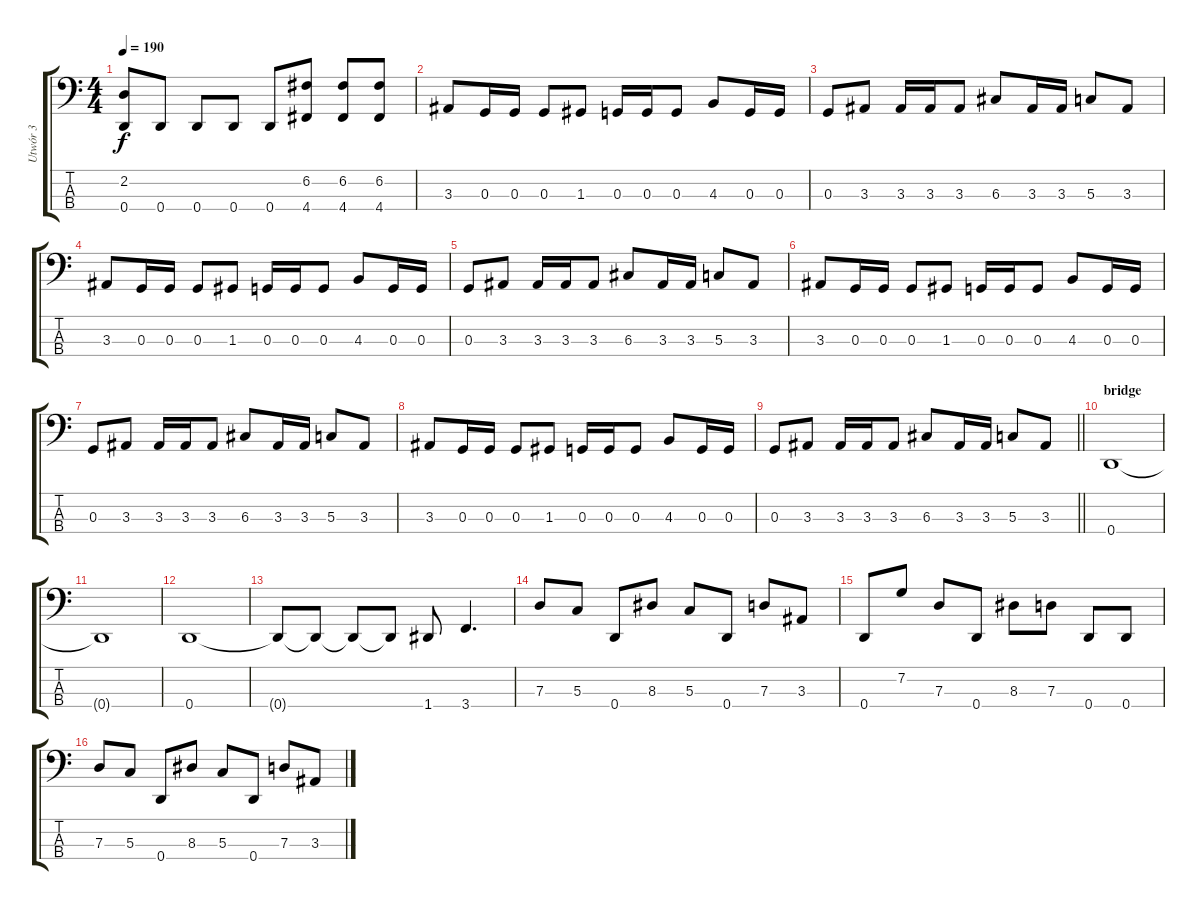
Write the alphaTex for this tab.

\track ("Utwór 3" "Utwór 3") {instrument electricbassfinger}
\staff {score tabs}
\tuning (F2 C2 G1 D1) {hide}
\ts (4 4)
\tempo 190
\clef f4
\ks c
(2.2 0.4).8{dy f} 0.4.8 0.4.8 0.4.8 0.4.8 (6.2 4.4).8 (6.2 4.4).8 (6.2 4.4).8 |
3.3.8 0.3.16 0.3.16 0.3.8 1.3.8 0.3.16 0.3.16 0.3.8 4.3.8 0.3.16 0.3.16 |
0.3.8 3.3.8 3.3.16 3.3.16 3.3.8 6.3.8 3.3.16 3.3.16 5.3.8 3.3.8 |
3.3.8 0.3.16 0.3.16 0.3.8 1.3.8 0.3.16 0.3.16 0.3.8 4.3.8 0.3.16 0.3.16 |
0.3.8 3.3.8 3.3.16 3.3.16 3.3.8 6.3.8 3.3.16 3.3.16 5.3.8 3.3.8 |
3.3.8 0.3.16 0.3.16 0.3.8 1.3.8 0.3.16 0.3.16 0.3.8 4.3.8 0.3.16 0.3.16 |
0.3.8 3.3.8 3.3.16 3.3.16 3.3.8 6.3.8 3.3.16 3.3.16 5.3.8 3.3.8 |
3.3.8 0.3.16 0.3.16 0.3.8 1.3.8 0.3.16 0.3.16 0.3.8 4.3.8 0.3.16 0.3.16 |
\barLineRight lightlight
0.3.8 3.3.8 3.3.16 3.3.16 3.3.8 6.3.8 3.3.16 3.3.16 5.3.8 3.3.8 |
\section ("" "bridge")
0.4.1 |
0.4{t}.1 |
0.4.1 |
0.4{t}.8 0.4{t}.8 0.4{t}.8 0.4{t}.8 1.4.8 3.4.4{d} |
7.3.8 5.3.8 0.4.8 8.3.8 5.3.8 0.4.8 7.3.8 3.3.8 |
0.4.8 7.2.8 7.3.8 0.4.8 8.3.8 7.3.8 0.4.8 0.4.8 |
7.3.8 5.3.8 0.4.8 8.3.8 5.3.8 0.4.8 7.3.8 3.3.8
